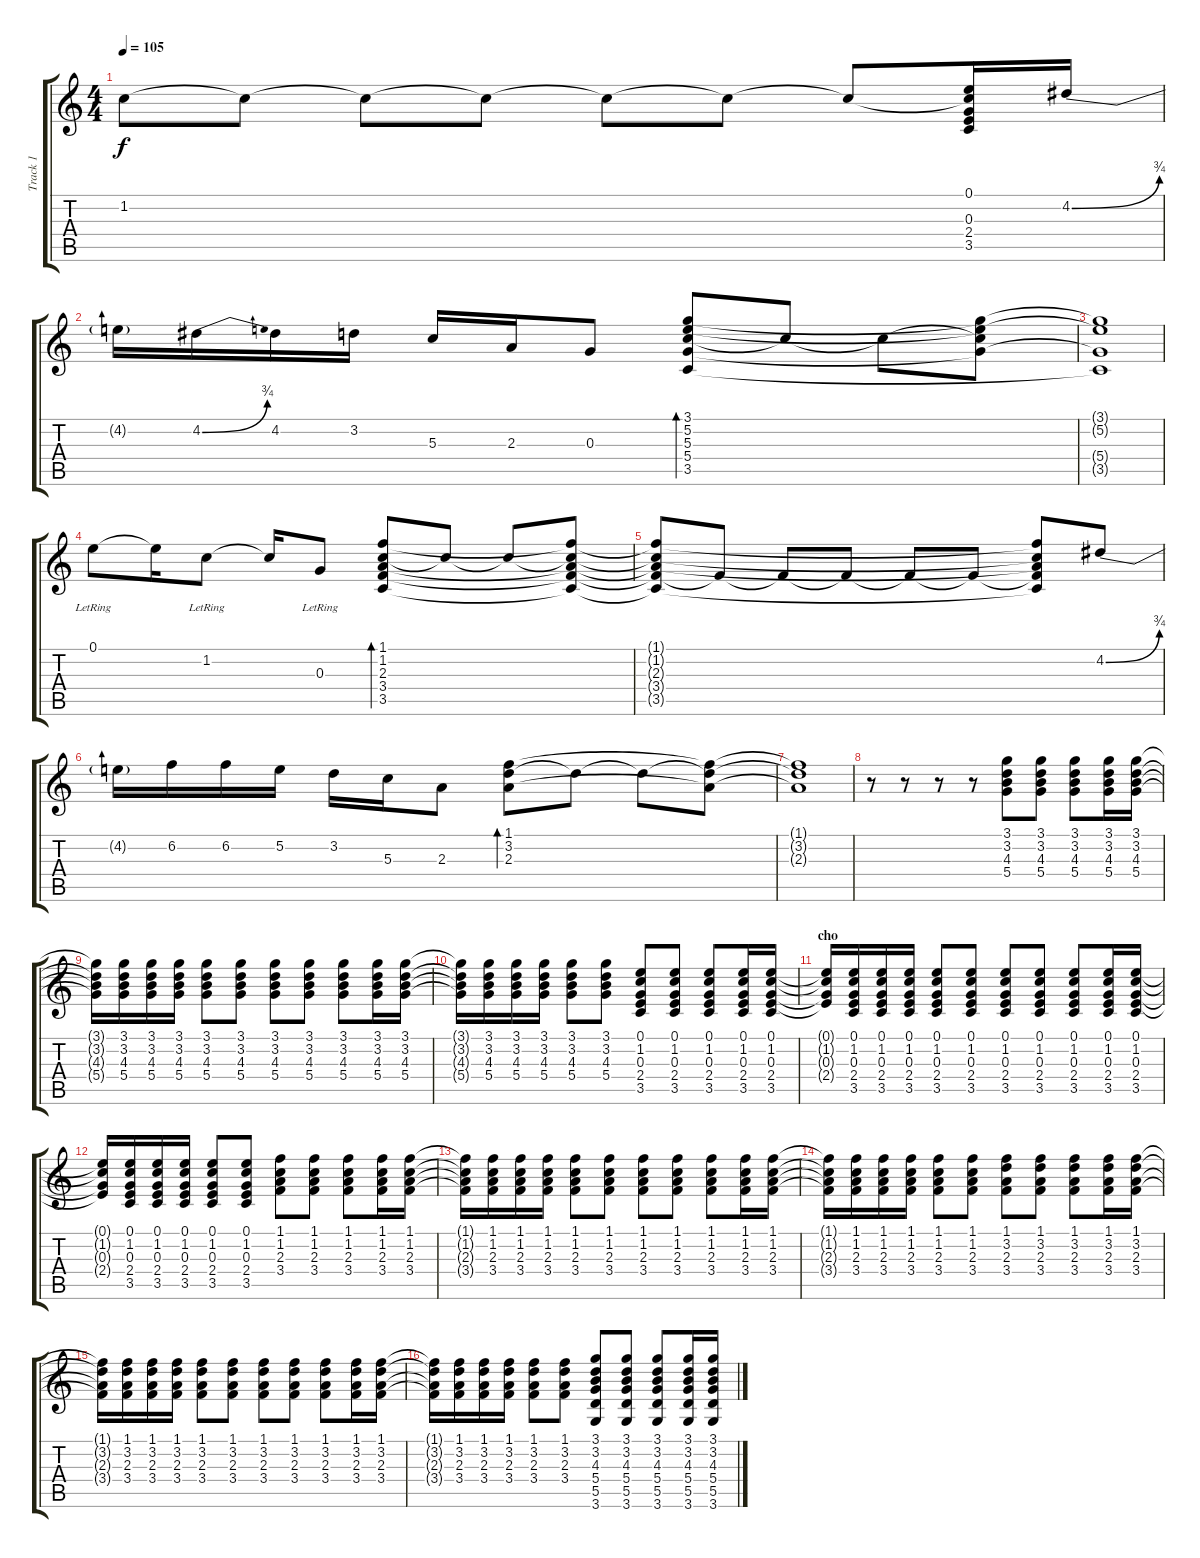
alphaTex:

\track ("Track 1" "Track 1") {instrument acousticguitarsteel}
\staff {score tabs}
\tuning (E4 B3 G3 D3 A2 E2) {hide}
\ts (4 4)
\tempo 105
\clef g2
\ks c
1.2{t}.8{dy f} 1.2{t}.8 1.2{t}.8 1.2{t}.8 1.2{t}.8 1.2{t}.8 1.2{t}.8 (0.1{t} 1.2{t} 0.3{t} 2.4{t} 3.5{t}).16 4.2{be (bend 0 0 60 3)}.16 |
4.2{t}.16 4.2{be (bend 0 0 60 3)}.16 4.2.16 3.2.16 5.3.16 2.3.16 0.3.8 (3.1 5.2 5.3 5.4 3.5).8{bd 120} 5.3{t}.8 5.3{t}.8 (3.1{t} 5.2{t} 5.3{t} 5.4{t}).8 |
(3.1{t} 5.2{t} 5.4{t} 3.5{t}).1 |
0.1{lr}.8 0.1{t}.16 1.2{lr}.8 1.2{t}.16 0.3{lr}.8 (1.1 1.2 2.3 3.4 3.5).8{bd 120} 1.2{t}.8 1.2{t}.8 (1.1{t} 1.2{t} 2.3{t} 3.4{t} 3.5{t}).8 |
(1.1{t} 1.2{t} 2.3{t} 3.4{t} 3.5{t}).8 3.4{t}.8 3.4{t}.8 3.4{t}.8 3.4{t}.8 3.4{t}.8 (1.1{t} 1.2{t} 2.3{t} 3.4{t} 3.5{t}).8 4.2{be (bend 0 0 60 3)}.8 |
4.2{t}.16 6.2.16 6.2.16 5.2.16 3.2.16 5.3.16 2.3.8 (1.1 3.2 2.3).8{bd 120} 3.2{t}.8 3.2{t}.8 (1.1{t} 3.2{t} 2.3{t}).8 |
(1.1{t} 3.2{t} 2.3{t}).1 |
r.8 r.8 r.8 r.8 (3.1 3.2 4.3 5.4).8 (3.1 3.2 4.3 5.4).8 (3.1 3.2 4.3 5.4).8 (3.1 3.2 4.3 5.4).16 (3.1 3.2 4.3 5.4).16 |
(3.1{t} 3.2{t} 4.3{t} 5.4{t}).16 (3.1 3.2 4.3 5.4).16 (3.1 3.2 4.3 5.4).16 (3.1 3.2 4.3 5.4).16 (3.1 3.2 4.3 5.4).8 (3.1 3.2 4.3 5.4).8 (3.1 3.2 4.3 5.4).8 (3.1 3.2 4.3 5.4).8 (3.1 3.2 4.3 5.4).8 (3.1 3.2 4.3 5.4).16 (3.1 3.2 4.3 5.4).16 |
(3.1{t} 3.2{t} 4.3{t} 5.4{t}).16 (3.1 3.2 4.3 5.4).16 (3.1 3.2 4.3 5.4).16 (3.1 3.2 4.3 5.4).16 (3.1 3.2 4.3 5.4).8 (3.1 3.2 4.3 5.4).8 (0.1 1.2 0.3 2.4 3.5).8 (0.1 1.2 0.3 2.4 3.5).8 (0.1 1.2 0.3 2.4 3.5).8 (0.1 1.2 0.3 2.4 3.5).16 (0.1 1.2 0.3 2.4 3.5).16 |
\section ("" "cho")
(0.1{t} 1.2{t} 0.3{t} 2.4{t}).16 (0.1 1.2 0.3 2.4 3.5).16 (0.1 1.2 0.3 2.4 3.5).16 (0.1 1.2 0.3 2.4 3.5).16 (0.1 1.2 0.3 2.4 3.5).8 (0.1 1.2 0.3 2.4 3.5).8 (0.1 1.2 0.3 2.4 3.5).8 (0.1 1.2 0.3 2.4 3.5).8 (0.1 1.2 0.3 2.4 3.5).8 (0.1 1.2 0.3 2.4 3.5).16 (0.1 1.2 0.3 2.4 3.5).16 |
(0.1{t} 1.2{t} 0.3{t} 2.4{t}).16 (0.1 1.2 0.3 2.4 3.5).16 (0.1 1.2 0.3 2.4 3.5).16 (0.1 1.2 0.3 2.4 3.5).16 (0.1 1.2 0.3 2.4 3.5).8 (0.1 1.2 0.3 2.4 3.5).8 (1.1 1.2 2.3 3.4).8 (1.1 1.2 2.3 3.4).8 (1.1 1.2 2.3 3.4).8 (1.1 1.2 2.3 3.4).16 (1.1 1.2 2.3 3.4).16 |
(1.1{t} 1.2{t} 2.3{t} 3.4{t}).16 (1.1 1.2 2.3 3.4).16 (1.1 1.2 2.3 3.4).16 (1.1 1.2 2.3 3.4).16 (1.1 1.2 2.3 3.4).8 (1.1 1.2 2.3 3.4).8 (1.1 1.2 2.3 3.4).8 (1.1 1.2 2.3 3.4).8 (1.1 1.2 2.3 3.4).8 (1.1 1.2 2.3 3.4).16 (1.1 1.2 2.3 3.4).16 |
(1.1{t} 1.2{t} 2.3{t} 3.4{t}).16 (1.1 1.2 2.3 3.4).16 (1.1 1.2 2.3 3.4).16 (1.1 1.2 2.3 3.4).16 (1.1 1.2 2.3 3.4).8 (1.1 1.2 2.3 3.4).8 (1.1 3.2 2.3 3.4).8 (1.1 3.2 2.3 3.4).8 (1.1 3.2 2.3 3.4).8 (1.1 3.2 2.3 3.4).16 (1.1 3.2 2.3 3.4).16 |
(1.1{t} 3.2{t} 2.3{t} 3.4{t}).16 (1.1 3.2 2.3 3.4).16 (1.1 3.2 2.3 3.4).16 (1.1 3.2 2.3 3.4).16 (1.1 3.2 2.3 3.4).8 (1.1 3.2 2.3 3.4).8 (1.1 3.2 2.3 3.4).8 (1.1 3.2 2.3 3.4).8 (1.1 3.2 2.3 3.4).8 (1.1 3.2 2.3 3.4).16 (1.1 3.2 2.3 3.4).16 |
(1.1{t} 3.2{t} 2.3{t} 3.4{t}).16 (1.1 3.2 2.3 3.4).16 (1.1 3.2 2.3 3.4).16 (1.1 3.2 2.3 3.4).16 (1.1 3.2 2.3 3.4).8 (1.1 3.2 2.3 3.4).8 (3.1 3.2 4.3 5.4 5.5 3.6).8 (3.1 3.2 4.3 5.4 5.5 3.6).8 (3.1 3.2 4.3 5.4 5.5 3.6).8 (3.1 3.2 4.3 5.4 5.5 3.6).16 (3.1 3.2 4.3 5.4 5.5 3.6).16
